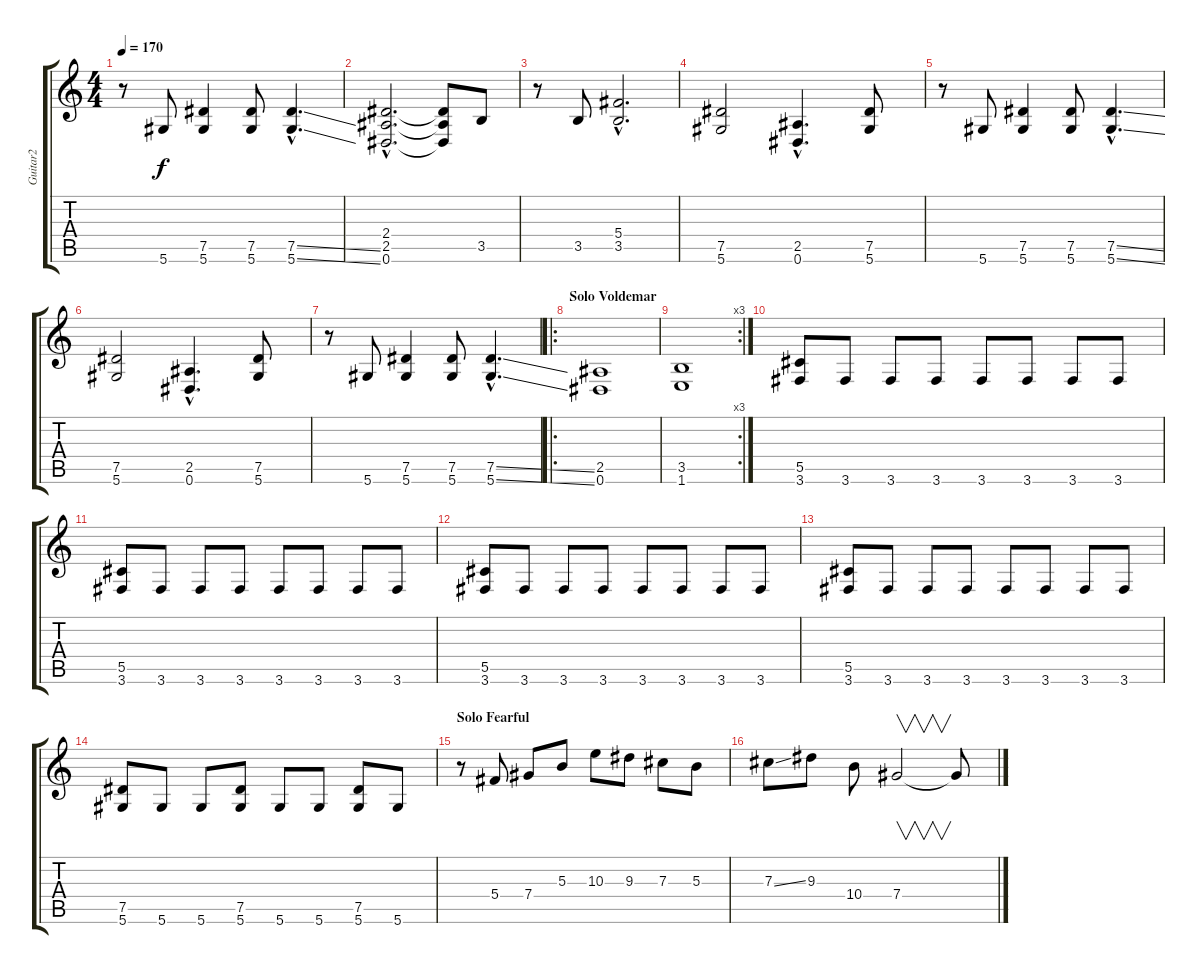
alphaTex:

\track ("Guitar2" "Guitar2") {instrument distortionguitar}
\staff {score tabs}
\tuning (Eb4 Bb3 Gb3 Db3 Ab2 Eb2) {hide}
\ts (4 4)
\tempo 170
\clef g2
\ks c
r.8{dy f} 5.6.8 (7.5 5.6).4 (7.5 5.6).8 (7.5{ss hac} 5.6{ss hac}).4{d} |
(2.4{hac} 2.5{hac} 0.6{hac}).2{d} (2.4{t} 2.5{t} 0.6{t}).8 3.5.8 |
r.8 3.5.8 (5.4{hac} 3.5{hac}).2{d} |
(7.5 5.6).2 (2.5{hac} 0.6{hac}).4{d} (7.5 5.6).8 |
r.8 5.6.8 (7.5 5.6).4 (7.5 5.6).8 (7.5{ss hac} 5.6{ss hac}).4{d} |
(7.5 5.6).2 (2.5{hac} 0.6{hac}).4{d} (7.5 5.6).8 |
r.8 5.6.8 (7.5 5.6).4 (7.5 5.6).8 (7.5{ss hac} 5.6{ss hac}).4{d} |
\ro
\section ("" "Solo Voldemar")
(2.5 0.6).1 |
\rc 3
(3.5 1.6).1 |
(5.5 3.6).8 3.6.8 3.6.8 3.6.8 3.6.8 3.6.8 3.6.8 3.6.8 |
(5.5 3.6).8 3.6.8 3.6.8 3.6.8 3.6.8 3.6.8 3.6.8 3.6.8 |
(5.5 3.6).8 3.6.8 3.6.8 3.6.8 3.6.8 3.6.8 3.6.8 3.6.8 |
(5.5 3.6).8 3.6.8 3.6.8 3.6.8 3.6.8 3.6.8 3.6.8 3.6.8 |
(7.5 5.6).8 5.6.8 5.6.8 (7.5 5.6).8 5.6.8 5.6.8 (7.5 5.6).8 5.6.8 |
\section ("" "Solo Fearful")
r.8 5.4.8 7.4.8 5.3.8 10.3.8 9.3.8 7.3.8 5.3.8 |
7.3{ss}.8 9.3.8 10.4.8 7.4.2{v} 7.4{t}.8
